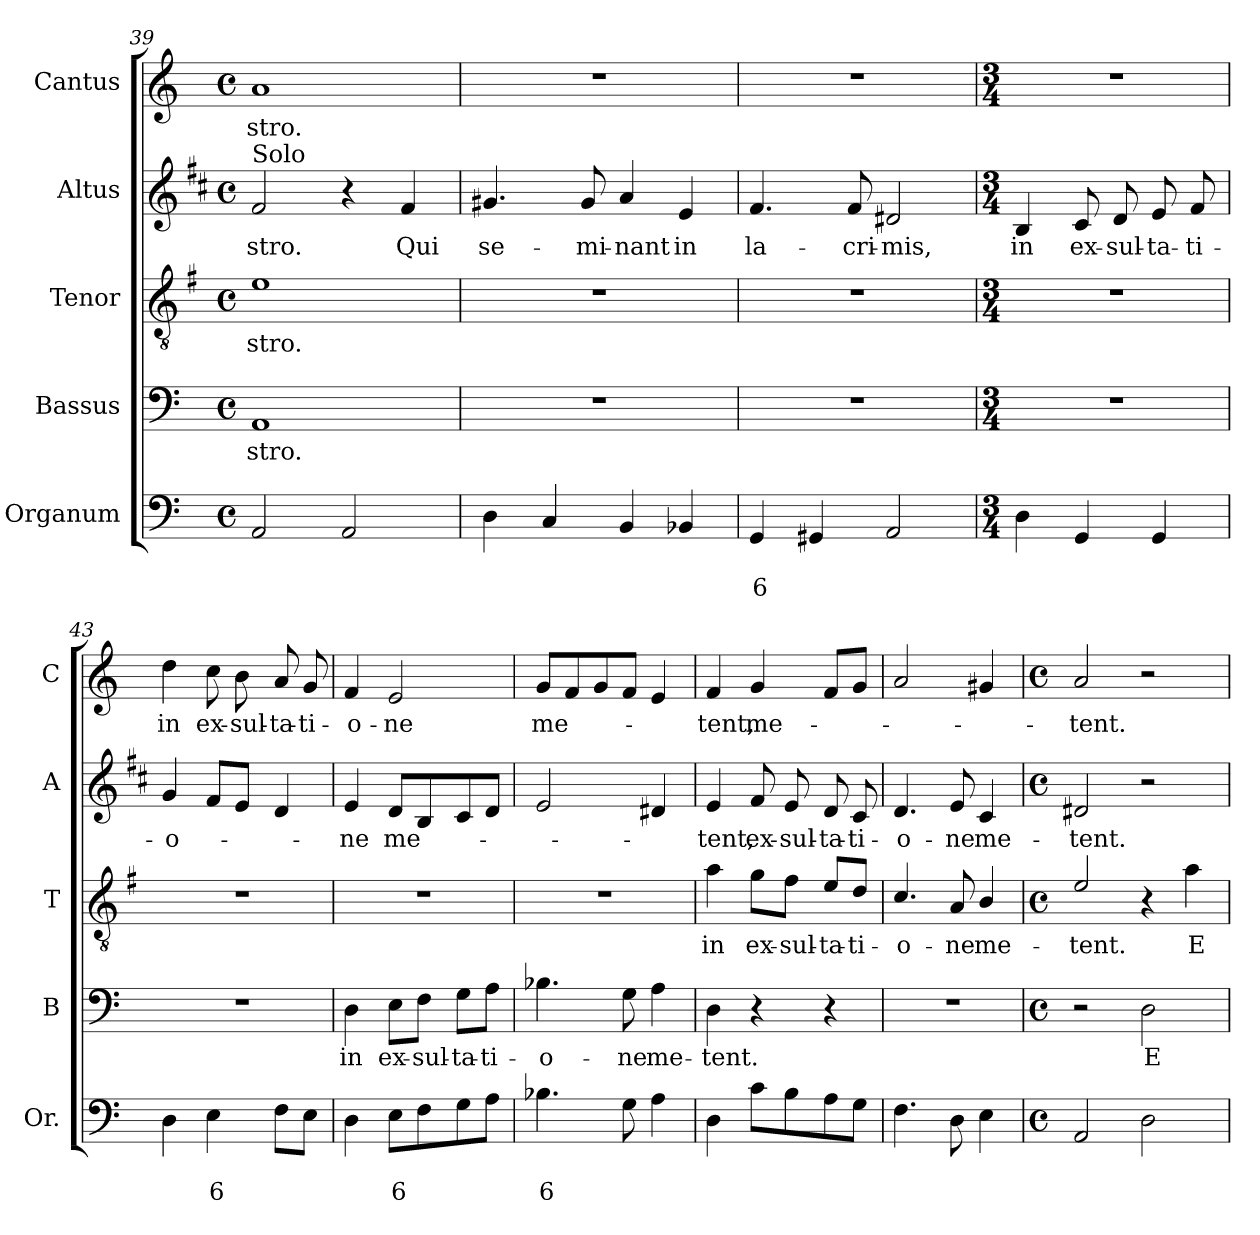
**kern	**text	**text	**kern	**text	**kern	**text	**kern	**text	**kern	**text
*part5	*part5	*part5	*part4	*part4	*part3	*part3	*part2	*part2	*part1	*part1
*staff5	*staff5	*staff5	*staff4	*staff4	*staff3	*staff3	*staff2	*staff2	*staff1	*staff1
*I"Organum	*	*	*I"Bassus	*	*I"Tenor	*	*I"Altus	*	*I"Cantus	*
*I'Or.	*	*	*I'B	*	*I'T	*	*I'A	*	*I'C	*
*clefF4	*	*	*clefF4	*	*clefGv2	*	*clefG2	*	*clefG2	*
*	*	*	*	*	*ITrd4c7	*	*ITrd1c2	*	*	*
*k[]	*	*	*k[]	*	*k[]	*	*k[]	*	*k[]	*
*C:	*	*	*C:	*	*C:	*	*C:	*	*C:	*
*M4/4	*	*	*M4/4	*	*M4/4	*	*M4/4	*	*M4/4	*
*met(c)	*	*	*met(c)	*	*met(c)	*	*met(c)	*	*met(c)	*
=39	=39	=39	=39	=39	=39	=39	=39	=39	=39	=39
!	!	!	!	!	!	!	!LO:TX:a:t=Solo	!	!	!
!	!	!	!	!LO:LY:b	!	!LO:LY:b	!	!LO:LY:b	!	!LO:LY:b
2AA/	.	.	1AA	-stro.	1A	-stro.	2e/	-stro.	1a	-stro.
2AA/	.	.	.	.	.	.	4r	.	.	.
!	!	!	!	!	!	!	!	!LO:LY:b	!	!
.	.	.	.	.	.	.	4e/	Qui	.	.
=40	=40	=40	=40	=40	=40	=40	=40	=40	=40	=40
!	!	!	!	!	!	!	!	!LO:LY:b	!	!
4D\	.	.	1r	.	1r	.	4.f#X/	se-	1r	.
4C/	.	.	.	.	.	.	.	.	.	.
!	!	!	!	!	!	!	!	!LO:LY:b	!	!
.	.	.	.	.	.	.	8f#/	-mi-	.	.
!	!	!	!	!	!	!	!	!LO:LY:b	!	!
4BB/	.	.	.	.	.	.	4g/	-nant	.	.
!	!	!	!	!	!	!	!	!LO:LY:b	!	!
4BB-X/	.	.	.	.	.	.	4d/	in	.	.
=41	=41	=41	=41	=41	=41	=41	=41	=41	=41	=41
!	!	!LO:LY:b	!	!	!	!	!	!LO:LY:b	!	!
4GG/	.	6	1r	.	1r	.	4.e/	la-	1r	.
4GG#X/	.	.	.	.	.	.	.	.	.	.
!	!	!	!	!	!	!	!	!LO:LY:b	!	!
.	.	.	.	.	.	.	8e/	-cri-	.	.
!	!	!	!	!	!	!	!	!LO:LY:b	!	!
2AA/	.	.	.	.	.	.	2c#X/	-mis,	.	.
=42	=42	=42	=42	=42	=42	=42	=42	=42	=42	=42
*M3/4	*	*	*M3/4	*	*M3/4	*	*M3/4	*	*M3/4	*
!	!	!	!	!	!	!	!	!LO:LY:b	!	!
4D\	.	.	2.r	.	2.r	.	4A/	in	2.r	.
!	!	!	!	!	!	!	!	!LO:LY:b	!	!
4GG/	.	.	.	.	.	.	8B/	ex-	.	.
!	!	!	!	!	!	!	!	!LO:LY:b	!	!
.	.	.	.	.	.	.	8c/	-sul-	.	.
!	!	!	!	!	!	!	!	!LO:LY:b	!	!
4GG/	.	.	.	.	.	.	8d/	-ta-	.	.
!	!	!	!	!	!	!	!	!LO:LY:b	!	!
.	.	.	.	.	.	.	8e/	-ti-	.	.
!!LO:LB:g=z
=43	=43	=43	=43	=43	=43	=43	=43	=43	=43	=43
!	!	!	!	!	!	!	!	!LO:LY:b	!	!LO:LY:b
4D\	.	.	2.r	.	2.r	.	4f/	-o-	4dd\	in
!	!	!LO:LY:b	!	!	!	!	!	!	!	!LO:LY:b
4E\	.	6	.	.	.	.	8e/L	.	8cc\	ex-
!	!	!	!	!	!	!	!	!	!	!LO:LY:b
.	.	.	.	.	.	.	8d/J	.	8b\	-sul-
!	!	!	!	!	!	!	!	!	!	!LO:LY:b
8F\L	.	.	.	.	.	.	4c/	.	8a/	-ta-
!	!	!	!	!	!	!	!	!	!	!LO:LY:b
8E\J	.	.	.	.	.	.	.	.	8g/	-ti-
=44	=44	=44	=44	=44	=44	=44	=44	=44	=44	=44
!	!	!	!	!LO:LY:b	!	!	!	!LO:LY:b	!	!LO:LY:b
4D\	.	.	4D\	in	2.r	.	4d/	-ne	4f/	-o-
!	!	!LO:LY:b	!	!LO:LY:b	!	!	!	!LO:LY:b	!	!LO:LY:b
8E\L	.	6	8E\L	ex-	.	.	8c/L	me-	2e/	-ne
!	!	!	!	!LO:LY:b	!	!	!	!	!	!
8F\	.	.	8F\J	-sul-	.	.	8A/	.	.	.
!	!	!	!	!LO:LY:b	!	!	!	!	!	!
8G\	.	.	8G\L	-ta-	.	.	8B/	.	.	.
!	!	!	!	!LO:LY:b	!	!	!	!	!	!
8A\J	.	.	8A\J	-ti-	.	.	8c/J	.	.	.
=45	=45	=45	=45	=45	=45	=45	=45	=45	=45	=45
!	!	!LO:LY:b	!	!LO:LY:b	!	!	!	!	!	!LO:LY:b
4.B-X\	.	6	4.B-X\	-o-	2.r	.	2d/	.	8g/L	me-
.	.	.	.	.	.	.	.	.	8f/	.
.	.	.	.	.	.	.	.	.	8g/	.
!	!	!	!	!LO:LY:b	!	!	!	!	!	!
8G\	.	.	8G\	-ne	.	.	.	.	8f/J	.
!	!	!	!	!LO:LY:b	!	!	!	!	!	!
4A\	.	.	4A\	me-	.	.	4c#X/	.	4e/	.
=46	=46	=46	=46	=46	=46	=46	=46	=46	=46	=46
!	!	!	!	!LO:LY:b	!	!LO:LY:b	!	!LO:LY:b	!	!LO:LY:b
4D\	.	.	4D\	-tent.	4d\	in	4d/	-tent,	4f/	-tent,
!	!	!	!	!	!	!LO:LY:b	!	!LO:LY:b	!	!LO:LY:b
8c\L	.	.	4r	.	8c\L	ex-	8e/	ex-	4g/	me-
!	!	!	!	!	!	!LO:LY:b	!	!LO:LY:b	!	!
8B\	.	.	.	.	8B\J	-sul-	8d/	-sul-	.	.
!	!	!	!	!	!	!LO:LY:b	!	!LO:LY:b	!	!
8A\	.	.	4r	.	8A/L	-ta-	8c/	-ta-	8f/L	.
!	!	!	!	!	!	!LO:LY:b	!	!LO:LY:b	!	!
8G\J	.	.	.	.	8G/J	-ti-	8B/	-ti-	8g/J	.
=47	=47	=47	=47	=47	=47	=47	=47	=47	=47	=47
!	!	!	!	!	!	!LO:LY:b	!	!LO:LY:b	!	!
4.F\	.	.	2.r	.	4.F/	-o-	4.c/	-o-	2a/	.
!	!	!	!	!	!	!LO:LY:b	!	!LO:LY:b	!	!
8D\	.	.	.	.	8D/	-ne	8d/	-ne	.	.
!	!	!	!	!	!	!LO:LY:b	!	!LO:LY:b	!	!
4E\	.	.	.	.	4E/	me-	4B/	me-	4g#X/	.
=48	=48	=48	=48	=48	=48	=48	=48	=48	=48	=48
*M4/4	*	*	*M4/4	*	*M4/4	*	*M4/4	*	*M4/4	*
*met(c)	*	*	*met(c)	*	*met(c)	*	*met(c)	*	*met(c)	*
!	!	!	!	!	!	!LO:LY:b	!	!LO:LY:b	!	!LO:LY:b
2AA/	.	.	2r	.	2A/	-tent.	2c#X/	-tent.	2a/	-tent.
!	!	!	!	!LO:LY:b	!	!	!	!	!	!
2D\	.	.	2D\	E-	4r	.	2r	.	2r	.
!	!	!	!	!	!	!LO:LY:b	!	!	!	!
.	.	.	.	.	4d\	E-	.	.	.	.
=	=	=	=	=	=	=	=	=	=	=
*-	*-	*-	*-	*-	*-	*-	*-	*-	*-	*-
